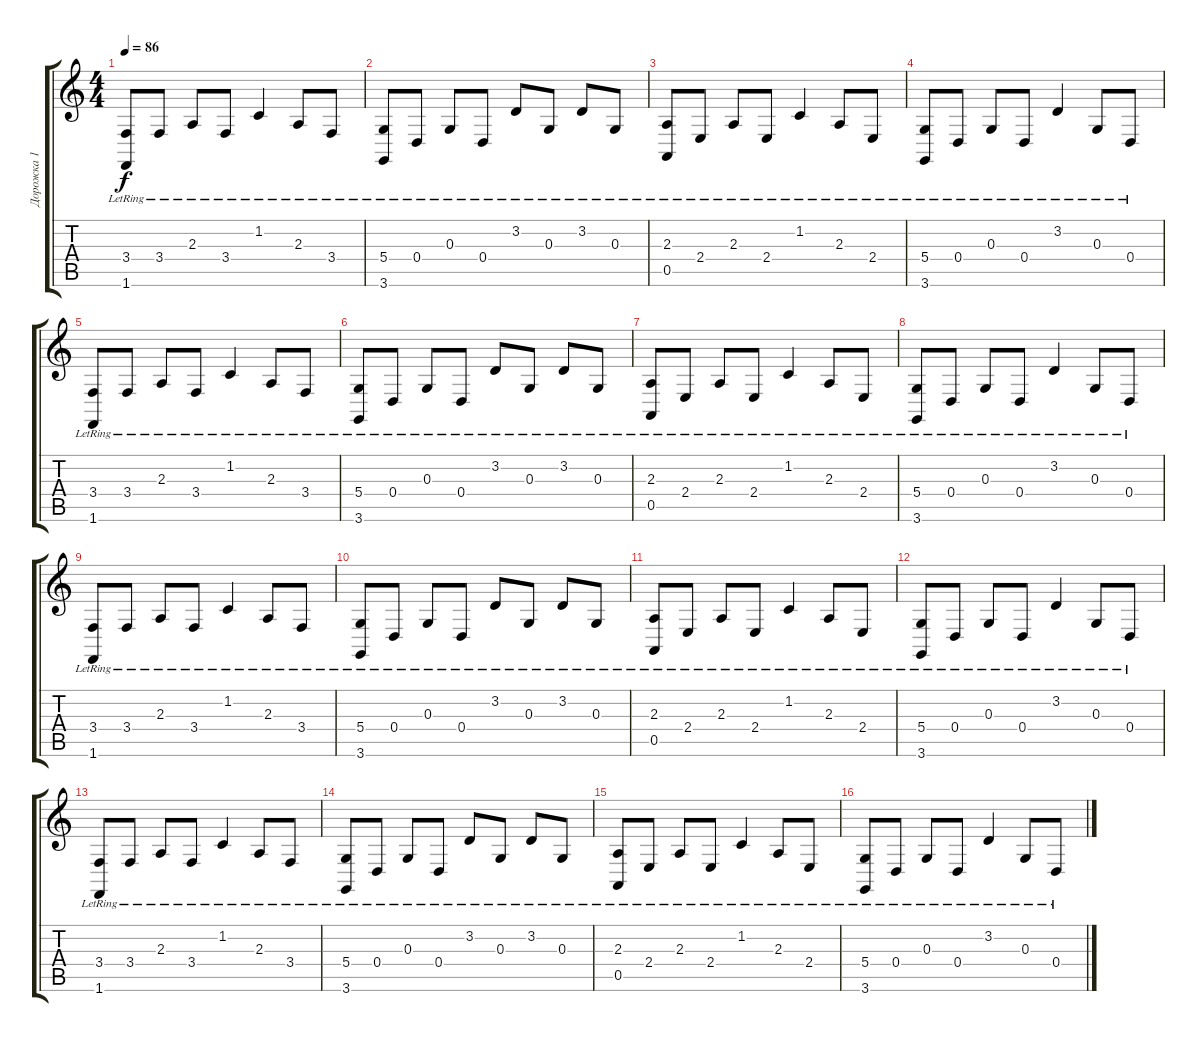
\track ("Дорожка 1" "Дорожка 1") {instrument acousticgrandpiano}
\staff {score tabs}
\tuning (E4 B3 G3 D3 A2 E2) {hide}
\ts (4 4)
\tempo 86
\clef g2
\ks c
(3.4{lr} 1.6{lr}).8{dy f} 3.4{lr}.8 2.3{lr}.8 3.4{lr}.8 1.2{lr}.4 2.3{lr}.8 3.4{lr}.8 |
(5.4{lr} 3.6{lr}).8 0.4{lr}.8 0.3{lr}.8 0.4{lr}.8 3.2{lr}.8 0.3{lr}.8 3.2{lr}.8 0.3{lr}.8 |
(2.3{lr} 0.5{lr}).8 2.4{lr}.8 2.3{lr}.8 2.4{lr}.8 1.2{lr}.4 2.3{lr}.8 2.4{lr}.8 |
(5.4{lr} 3.6{lr}).8 0.4{lr}.8 0.3{lr}.8 0.4{lr}.8 3.2{lr}.4 0.3{lr}.8 0.4{lr}.8 |
(3.4{lr} 1.6{lr}).8 3.4{lr}.8 2.3{lr}.8 3.4{lr}.8 1.2{lr}.4 2.3{lr}.8 3.4{lr}.8 |
(5.4{lr} 3.6{lr}).8 0.4{lr}.8 0.3{lr}.8 0.4{lr}.8 3.2{lr}.8 0.3{lr}.8 3.2{lr}.8 0.3{lr}.8 |
(2.3{lr} 0.5{lr}).8 2.4{lr}.8 2.3{lr}.8 2.4{lr}.8 1.2{lr}.4 2.3{lr}.8 2.4{lr}.8 |
(5.4{lr} 3.6{lr}).8 0.4{lr}.8 0.3{lr}.8 0.4{lr}.8 3.2{lr}.4 0.3{lr}.8 0.4{lr}.8 |
(3.4{lr} 1.6{lr}).8 3.4{lr}.8 2.3{lr}.8 3.4{lr}.8 1.2{lr}.4 2.3{lr}.8 3.4{lr}.8 |
(5.4{lr} 3.6{lr}).8 0.4{lr}.8 0.3{lr}.8 0.4{lr}.8 3.2{lr}.8 0.3{lr}.8 3.2{lr}.8 0.3{lr}.8 |
(2.3{lr} 0.5{lr}).8 2.4{lr}.8 2.3{lr}.8 2.4{lr}.8 1.2{lr}.4 2.3{lr}.8 2.4{lr}.8 |
(5.4{lr} 3.6{lr}).8 0.4{lr}.8 0.3{lr}.8 0.4{lr}.8 3.2{lr}.4 0.3{lr}.8 0.4{lr}.8 |
(3.4{lr} 1.6{lr}).8 3.4{lr}.8 2.3{lr}.8 3.4{lr}.8 1.2{lr}.4 2.3{lr}.8 3.4{lr}.8 |
(5.4{lr} 3.6{lr}).8 0.4{lr}.8 0.3{lr}.8 0.4{lr}.8 3.2{lr}.8 0.3{lr}.8 3.2{lr}.8 0.3{lr}.8 |
(2.3{lr} 0.5{lr}).8 2.4{lr}.8 2.3{lr}.8 2.4{lr}.8 1.2{lr}.4 2.3{lr}.8 2.4{lr}.8 |
(5.4{lr} 3.6{lr}).8 0.4{lr}.8 0.3{lr}.8 0.4{lr}.8 3.2{lr}.4 0.3{lr}.8 0.4{lr}.8
